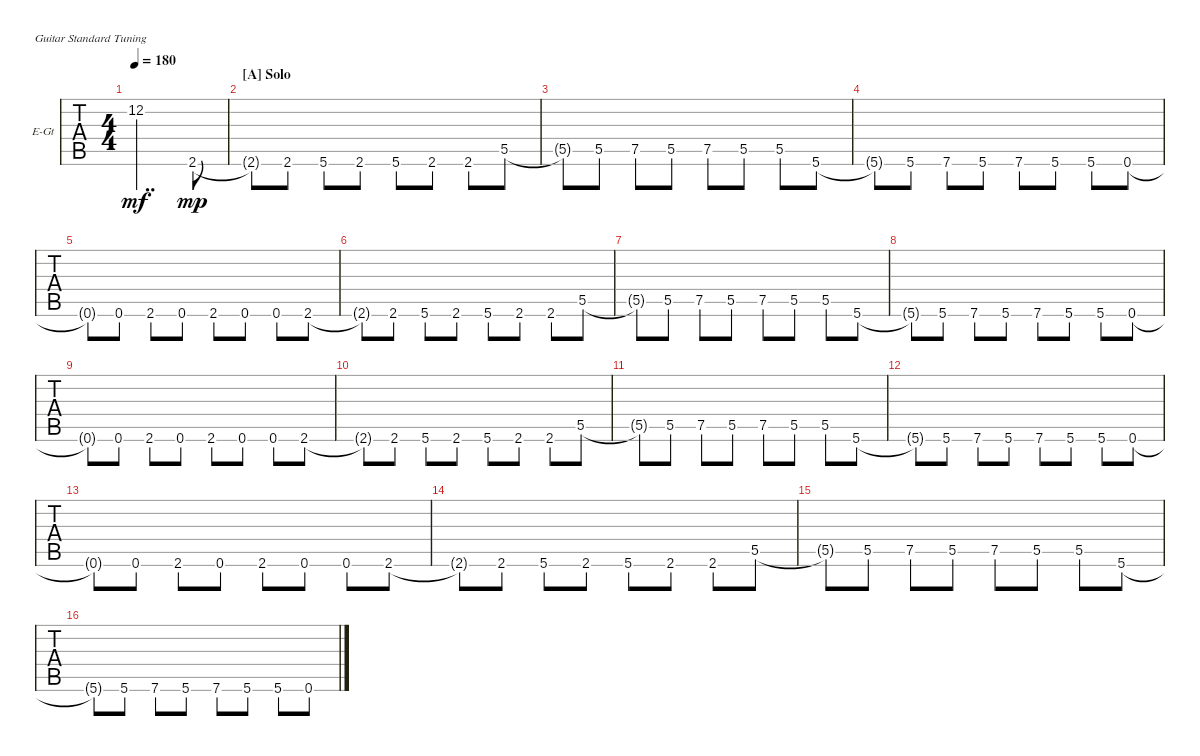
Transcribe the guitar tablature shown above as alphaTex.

\defaultSystemsLayout 4
\bracketExtendMode groupsimilarinstruments
\firstSystemTrackNameOrientation horizontal
\otherSystemsTrackNameOrientation horizontal
\track ("Matthew" "E-Gt") {instrument distortionguitar}
\staff {tabs}
\tuning (E4 B3 G3 D3 A2 E2)
\ts (4 4)
\tempo 180
\clef g2
\ks c
12.2{t}.2{dd dy mf} 2.6.8{dy mp} |
\section ("A" "Solo")
2.6{t}.8 2.6.8 5.6.8 2.6.8 5.6.8 2.6.8 2.6.8 5.5.8 |
5.5{t}.8 5.5.8 7.5.8 5.5.8 7.5.8 5.5.8 5.5.8 5.6.8 |
5.6{t}.8 5.6.8 7.6.8 5.6.8 7.6.8 5.6.8 5.6.8 0.6.8 |
0.6{t}.8 0.6.8 2.6.8 0.6.8 2.6.8 0.6.8 0.6.8 2.6.8 |
2.6{t}.8 2.6.8 5.6.8 2.6.8 5.6.8 2.6.8 2.6.8 5.5.8 |
5.5{t}.8 5.5.8 7.5.8 5.5.8 7.5.8 5.5.8 5.5.8 5.6.8 |
5.6{t}.8 5.6.8 7.6.8 5.6.8 7.6.8 5.6.8 5.6.8 0.6.8 |
0.6{t}.8 0.6.8 2.6.8 0.6.8 2.6.8 0.6.8 0.6.8 2.6.8 |
2.6{t}.8 2.6.8 5.6.8 2.6.8 5.6.8 2.6.8 2.6.8 5.5.8 |
5.5{t}.8 5.5.8 7.5.8 5.5.8 7.5.8 5.5.8 5.5.8 5.6.8 |
5.6{t}.8 5.6.8 7.6.8 5.6.8 7.6.8 5.6.8 5.6.8 0.6.8 |
0.6{t}.8 0.6.8 2.6.8 0.6.8 2.6.8 0.6.8 0.6.8 2.6.8 |
2.6{t}.8 2.6.8 5.6.8 2.6.8 5.6.8 2.6.8 2.6.8 5.5.8 |
5.5{t}.8 5.5.8 7.5.8 5.5.8 7.5.8 5.5.8 5.5.8 5.6.8 |
5.6{t}.8 5.6.8 7.6.8 5.6.8 7.6.8 5.6.8 5.6.8 0.6.8
